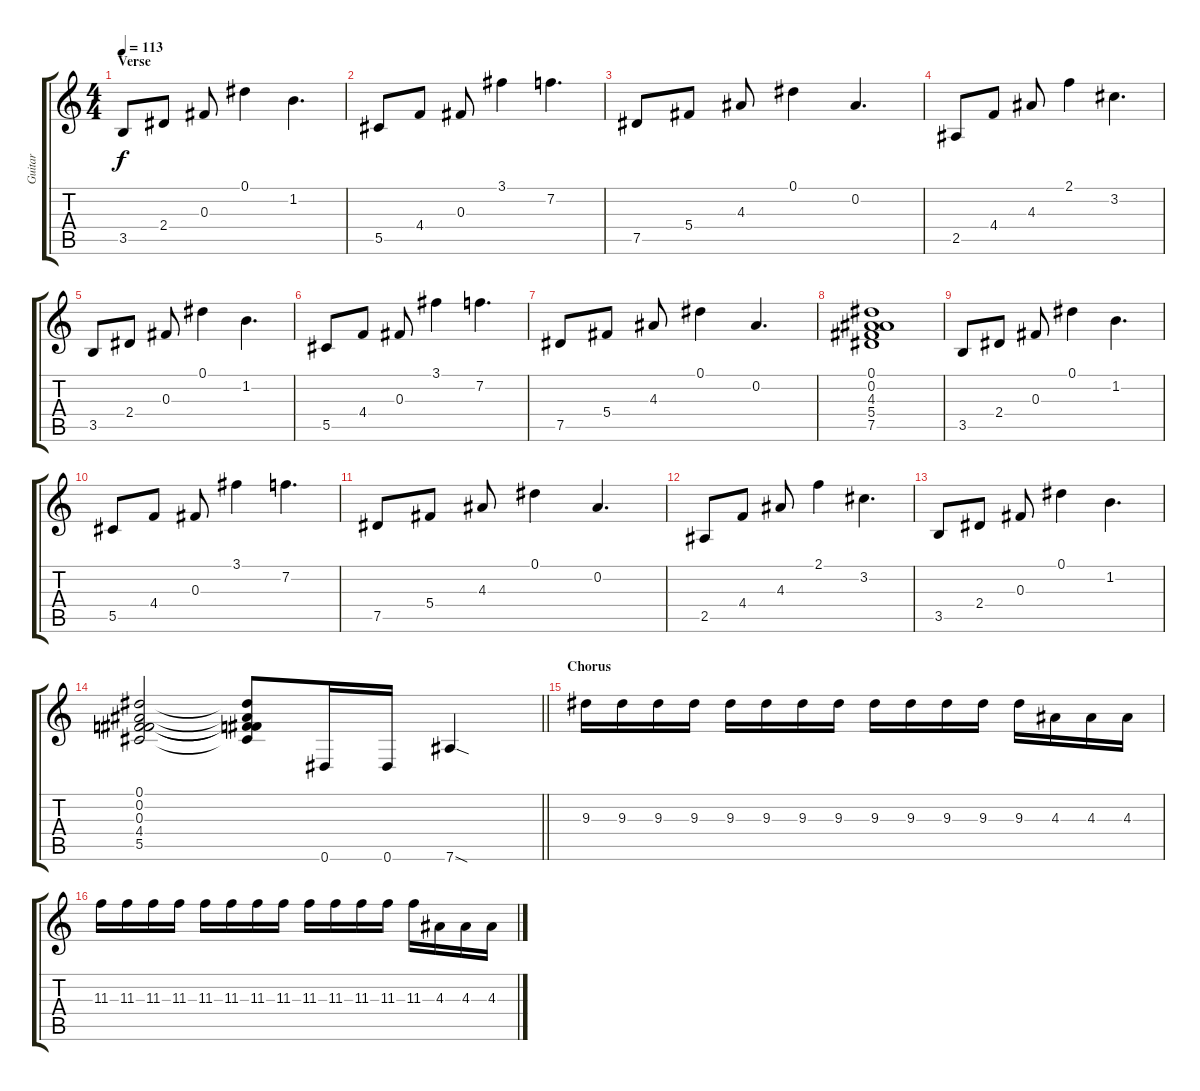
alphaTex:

\track ("Guitar" "Guitar") {instrument distortionguitar}
\staff {score tabs}
\tuning (Eb4 Bb3 Gb3 Db3 Ab2 Eb2) {hide}
\ts (4 4)
\section ("" "Verse")
\tempo 113
\clef g2
\ks c
3.5.8{dy f instrument electricguitarclean} 2.4.8 0.3.8 0.1.4 1.2.4{d} |
5.5.8 4.4.8 0.3.8 3.1.4 7.2.4{d} |
7.5.8 5.4.8 4.3.8 0.1.4 0.2.4{d} |
2.5.8 4.4.8 4.3.8 2.1.4 3.2.4{d} |
3.5.8 2.4.8 0.3.8 0.1.4 1.2.4{d} |
5.5.8 4.4.8 0.3.8 3.1.4 7.2.4{d} |
7.5.8 5.4.8 4.3.8 0.1.4 0.2.4{d} |
(0.1 0.2 4.3 5.4 7.5).1 |
3.5.8 2.4.8 0.3.8 0.1.4 1.2.4{d} |
5.5.8 4.4.8 0.3.8 3.1.4 7.2.4{d} |
7.5.8 5.4.8 4.3.8 0.1.4 0.2.4{d} |
2.5.8 4.4.8 4.3.8 2.1.4 3.2.4{d} |
3.5.8 2.4.8 0.3.8 0.1.4 1.2.4{d} |
\barLineRight lightlight
(0.1 0.2 0.3 4.4 5.5).2 (0.1{t} 0.2{t} 0.3{t} 4.4{t} 5.5{t}).8 0.6.16{instrument distortionguitar} 0.6.16 7.6{sod}.4 |
\section ("" "Chorus")
9.3.16 9.3.16 9.3.16 9.3.16 9.3.16 9.3.16 9.3.16 9.3.16 9.3.16 9.3.16 9.3.16 9.3.16 9.3.16 4.3.16 4.3.16 4.3.16 |
11.3.16 11.3.16 11.3.16 11.3.16 11.3.16 11.3.16 11.3.16 11.3.16 11.3.16 11.3.16 11.3.16 11.3.16 11.3.16 4.3.16 4.3.16 4.3.16
